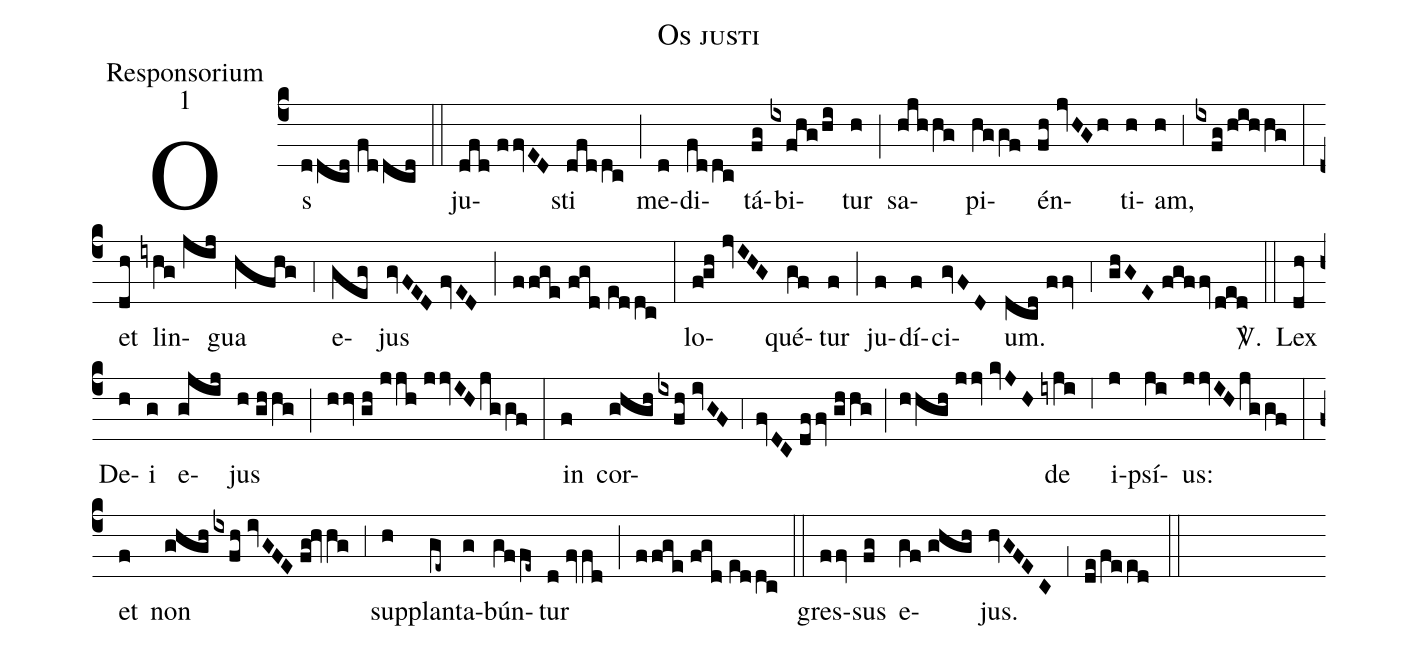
name:Os justi;
office-part:Responsorium;
mode:1;
%%
(c4) Os(ddcd//fddcd) (::) ju(dfd//ffvED)sti(dfddc) (;) me(d)di(fddc)tá(fg)bi(ixfhg/hi)tur(h) (;) sa(hjhhg)pi(hggf)én(fh//jvHGh)ti(h)am,(h) (;3) (ixfg/hihhg) (:) et(dh) lin(iyhg//jij)gua(hfhg) (;4) e(geg)jus(gvFED//fvED) (;) (ffge//fgd//eddc) (:) lo(f!gh//jvIHG)qué(gf)tur(f) (;) ju(f)dí(f)ci(gvFD)um.(dcd//ffv) (;4) (ghGE//fgffv/ded) <sp>V/</sp>.(::) Lex(dh) De(h)i(g) e(gjij)jus(h//ghhg) (;) (hhv//gh//jjh//jjvIH/jggf) (:) in(f) cor(ghgh/ixfh//ivGF;4fvDC//dffv//ghhg;hhgh//jjv//kvJH)de(iyji) (;6) i(j)psí(ji)us:(jjvIH/jggf) (:) et(f) non(ghgh/ixfh//ivGFE//fg!hvhg) (;3) sup(h)plan(ge~)ta(g)bún(gffe~)tur(d//fvfd) (;) (ffge//fgd//eddc) (::) gres(ffv)sus(fg) e(gf//ghgh)jus.(hvGFEC) (;1) (de/feed) (::)
